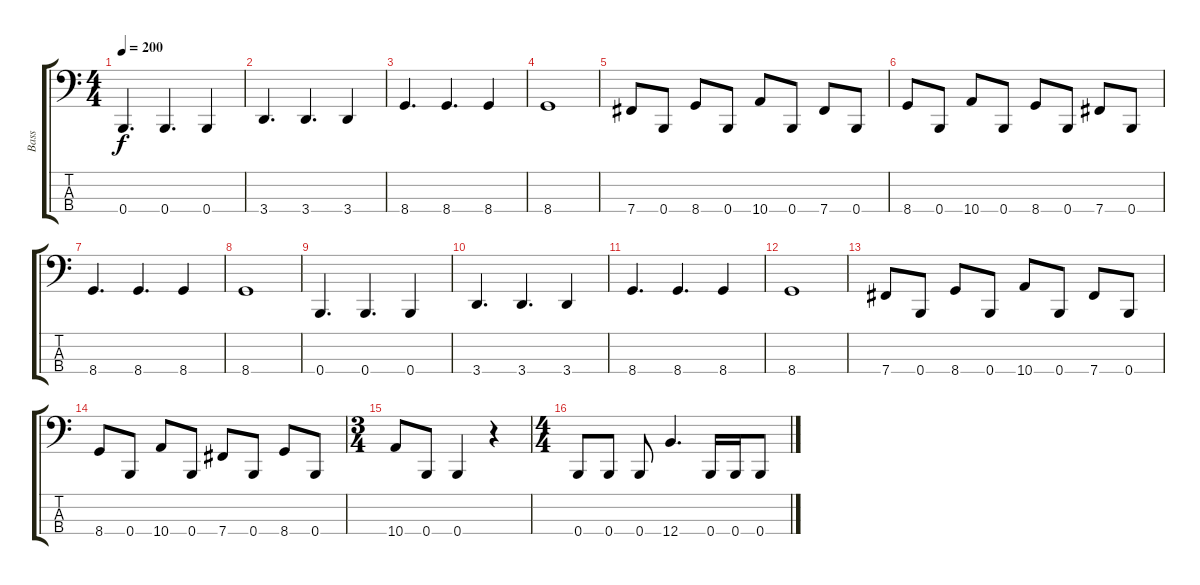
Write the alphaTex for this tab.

\track ("Bass" "Bass") {instrument electricbasspick}
\staff {score tabs}
\tuning (E2 B1 Gb1 B0) {hide}
\ts (4 4)
\tempo 200
\clef f4
\ks c
0.4.4{d dy f} 0.4.4{d} 0.4.4 |
3.4.4{d} 3.4.4{d} 3.4.4 |
8.4.4{d} 8.4.4{d} 8.4.4 |
8.4.1 |
7.4.8 0.4.8 8.4.8 0.4.8 10.4.8 0.4.8 7.4.8 0.4.8 |
8.4.8 0.4.8 10.4.8 0.4.8 8.4.8 0.4.8 7.4.8 0.4.8 |
8.4.4{d} 8.4.4{d} 8.4.4 |
8.4.1 |
0.4.4{d} 0.4.4{d} 0.4.4 |
3.4.4{d} 3.4.4{d} 3.4.4 |
8.4.4{d} 8.4.4{d} 8.4.4 |
8.4.1 |
7.4.8 0.4.8 8.4.8 0.4.8 10.4.8 0.4.8 7.4.8 0.4.8 |
8.4.8 0.4.8 10.4.8 0.4.8 7.4.8 0.4.8 8.4.8 0.4.8 |
\ts (3 4)
10.4.8 0.4.8 0.4.4 r.4 |
\ts (4 4)
0.4.8 0.4.8 0.4.8 12.4.4{d} 0.4.16 0.4.16 0.4.8
